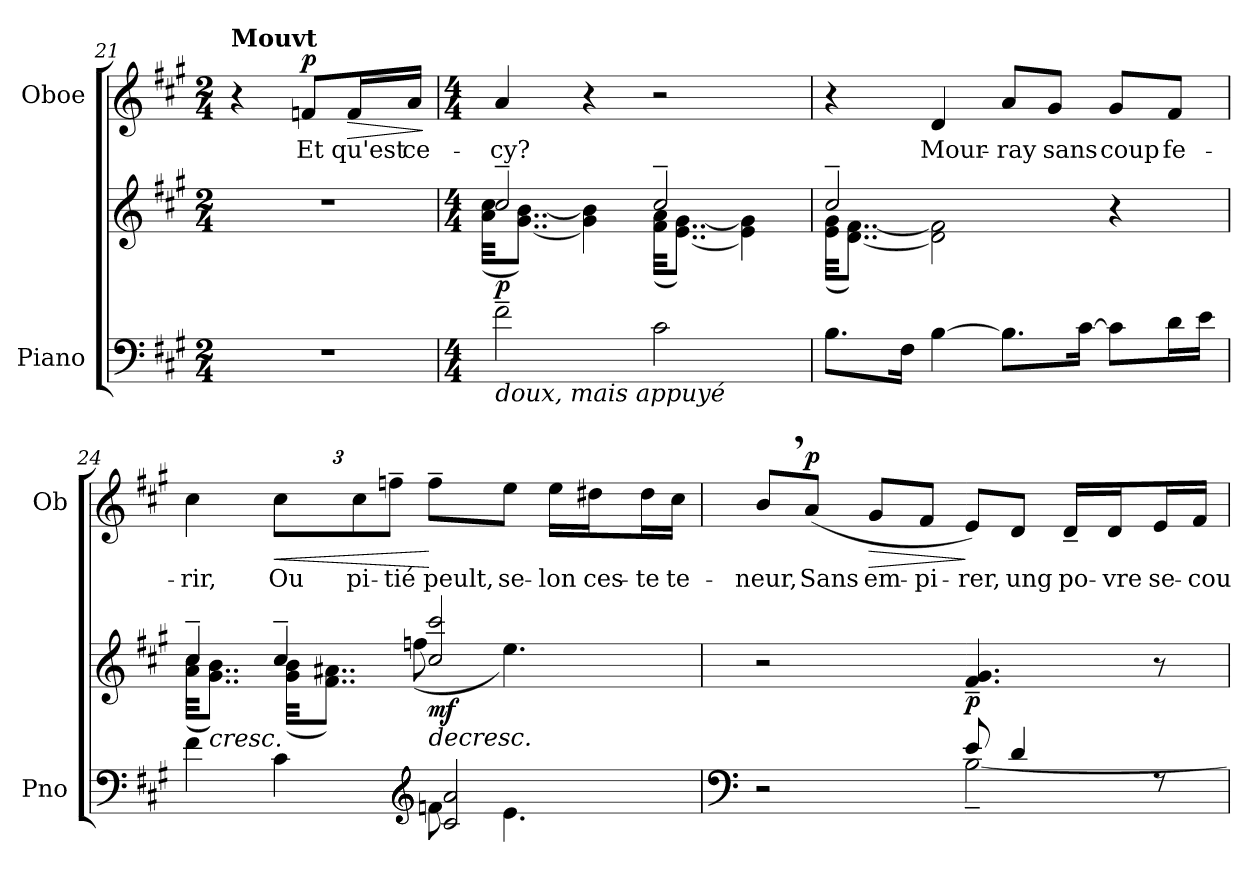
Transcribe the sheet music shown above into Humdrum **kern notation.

**kern	**kern	**dynam	**kern	**text	**dynam
*part2	*part2	*part2	*part1	*part1	*part1
*staff3	*staff2	*staff2/3	*staff1	*staff1	*staff1
*I"Piano	*	*	*I"Oboe	*	*
*I'Pno	*	*	*I'Ob	*	*
*clefF4	*clefG2	*	*clefG2	*	*
*k[f#c#g#]	*k[f#c#g#]	*	*k[f#c#g#]	*	*
*M2/4	*M2/4	*	*M2/4	*	*
=21	=21	=21	=21	=21	=21
!	!	!	!LO:TX:a:B:t=Mouvt	!	!
2r	2r	.	4r	.	.
!	!	!	!	!LO:LY:b	!LO:DY:a
.	.	.	8fn/L	Et	p
!	!	!	!	!LO:LY:b	!LO:HP:b
.	.	.	16f/L	qu'est	>
!	!	!	!	!LO:LY:b	!
.	.	.	16a/JJ	ce-	.
.	.	.	.	.	]
!!LO:LB:g=z
=22	=22	=22	=22	=22	=22
*M4/4	*M4/4	*	*M4/4	*	*
*	*^	*	*	*	*
!LO:TX:b:i:t=doux, mais appuyé	!	!	!	!	!	!
!	!	!	!LO:DY:b	!	!LO:LY:b	!
2f#~\	2cc#~/	(<32a\ 32cc#\KKL	p	4a/	-cy?	.
.	.	[8..g#\ [8..b\J)	.	.	.	.
.	.	4g#\] 4b\]	.	4r	.	.
2c#\	2cc#~/	(<32f#\ 32a\KKL	.	2r	.	.
.	.	[8..e\ [8..g#\J)	.	.	.	.
.	.	4e\] 4g#\]	.	.	.	.
=23	=23	=23	=23	=23	=23	=23
8.B\L	2cc#~/	(<32e\ 32g#\KKL	.	4r	.	.
.	.	[8..d\ [8..f#\J)	.	.	.	.
16F#\Jk	.	.	.	.	.	.
!	!	!	!	!	!LO:LY:b	!
[4B\	.	2d\] 2f#\]	.	4d/	Mour-	.
!	!	!	!	!	!LO:LY:b	!
8.B\L]	4ryy	.	.	8a/L	-ray	.
!	!	!	!	!	!LO:LY:b	!
.	.	.	.	8g#/J	sans	.
[16c#\Jk	.	.	.	.	.	.
!	!	!	!	!	!LO:LY:b	!
8c#\L]	4r	4ryy	.	8g#/L	coup	.
!	!	!	!	!	!LO:LY:b	!
16d\L	.	.	.	8f#/J	fe-	.
16e\JJ	.	.	.	.	.	.
=24	=24	=24	=24	=24	=24	=24
*^	*	*	*	*	*	*
!	!	!	!	!	!	!LO:LY:b	!
4f#\	2ryy	4cc#~/	(<32a\ 32cc#\KKL	.	4cc#\	-rir,	.
!	!	!	!	!LO:HP:b	!	!	!
.	.	.	8..g#\ 8..b\J)	<	.	.	.
!	!	!	!	!	!	!LO:LY:b	!LO:HP:b
4c#\	.	4cc#~/	(<32g#\ 32b\KKL	.	12cc#\L	Ou	<
.	.	.	8..f#\ 8..a#X\J)	]	.	.	.
!	!	!	!	!	!	!LO:LY:b	!
.	.	.	.	.	12cc#\	pi-	.
!	!	!	!	!	!	!LO:LY:b	!
.	.	.	.	.	12ffn~\J	-tié	.
*clefG2	*	*	*	*	*	*	*
!	!	!	!	!LO:HP:b	!	!LO:LY:b	!
!	!	!	!	!LO:DY:n=1:b	!	!	!
8fn\	2c#/ 2a/	2cc#/ 2ccc#/	(<8ffn\	> mf	8ff~\L	peult,	[
!	!	!	!	!	!	!LO:LY:b	!
4.e\	.	.	4.ee\)	.	8ee\J	se-	.
!	!	!	!	!	!	!LO:LY:b	!
.	.	.	.	.	16ee\LL	-lon	.
!	!	!	!	!	!	!LO:LY:b	!
.	.	.	.	.	16dd#X\J	ces-	.
!	!	!	!	!	!	!LO:LY:b	!
.	.	.	.	.	16dd#\L	-te	.
!	!	!	!	!	!	!LO:LY:b	!
.	.	.	.	.	16cc#\JJ	te-	.
*	*	*v	*v	*	*	*	*
!!LO:LB:g=z
=25	=25	=25	=25	=25	=25	=25
*clefF4	*	*	*	*	*	*
!	!	!	!	!	!LO:LY:b	!
2r	2ryy	2r	.	8b,/L	-neur,	.
!	!	!	!	!	!LO:LY:b	!LO:DY:a
.	.	.	.	(>8a/J	Sans	p
!	!	!	!	!	!LO:LY:b	!LO:HP:b
.	.	.	.	8g#/L	em-	>
!	!	!	!	!	!LO:LY:b	!
.	.	.	.	8f#/J	-pi-	.
!	!	!	!LO:DY:b	!	!LO:LY:b	!
8e/	[2B~\	4.f#/~ 4.g#/~	p	8e/L)	-rer,	]
!	!	!	!	!	!LO:LY:b	!
4d/	.	.	.	8d/J	ung	.
!	!	!	!	!	!LO:LY:b	!
.	.	.	.	16d~/LL	po-	.
!	!	!	!	!	!LO:LY:b	!
.	.	.	.	16d/J	-vre	.
!	!	!	!	!	!LO:LY:b	!
8rF	.	8r	[	16e/L	se-	.
!	!	!	!	!	!LO:LY:b	!
.	.	.	.	16f#/JJ	-cou-	.
*v	*v	*	*	*	*	*
=	=	=	=	=	=
*-	*-	*-	*-	*-	*-
